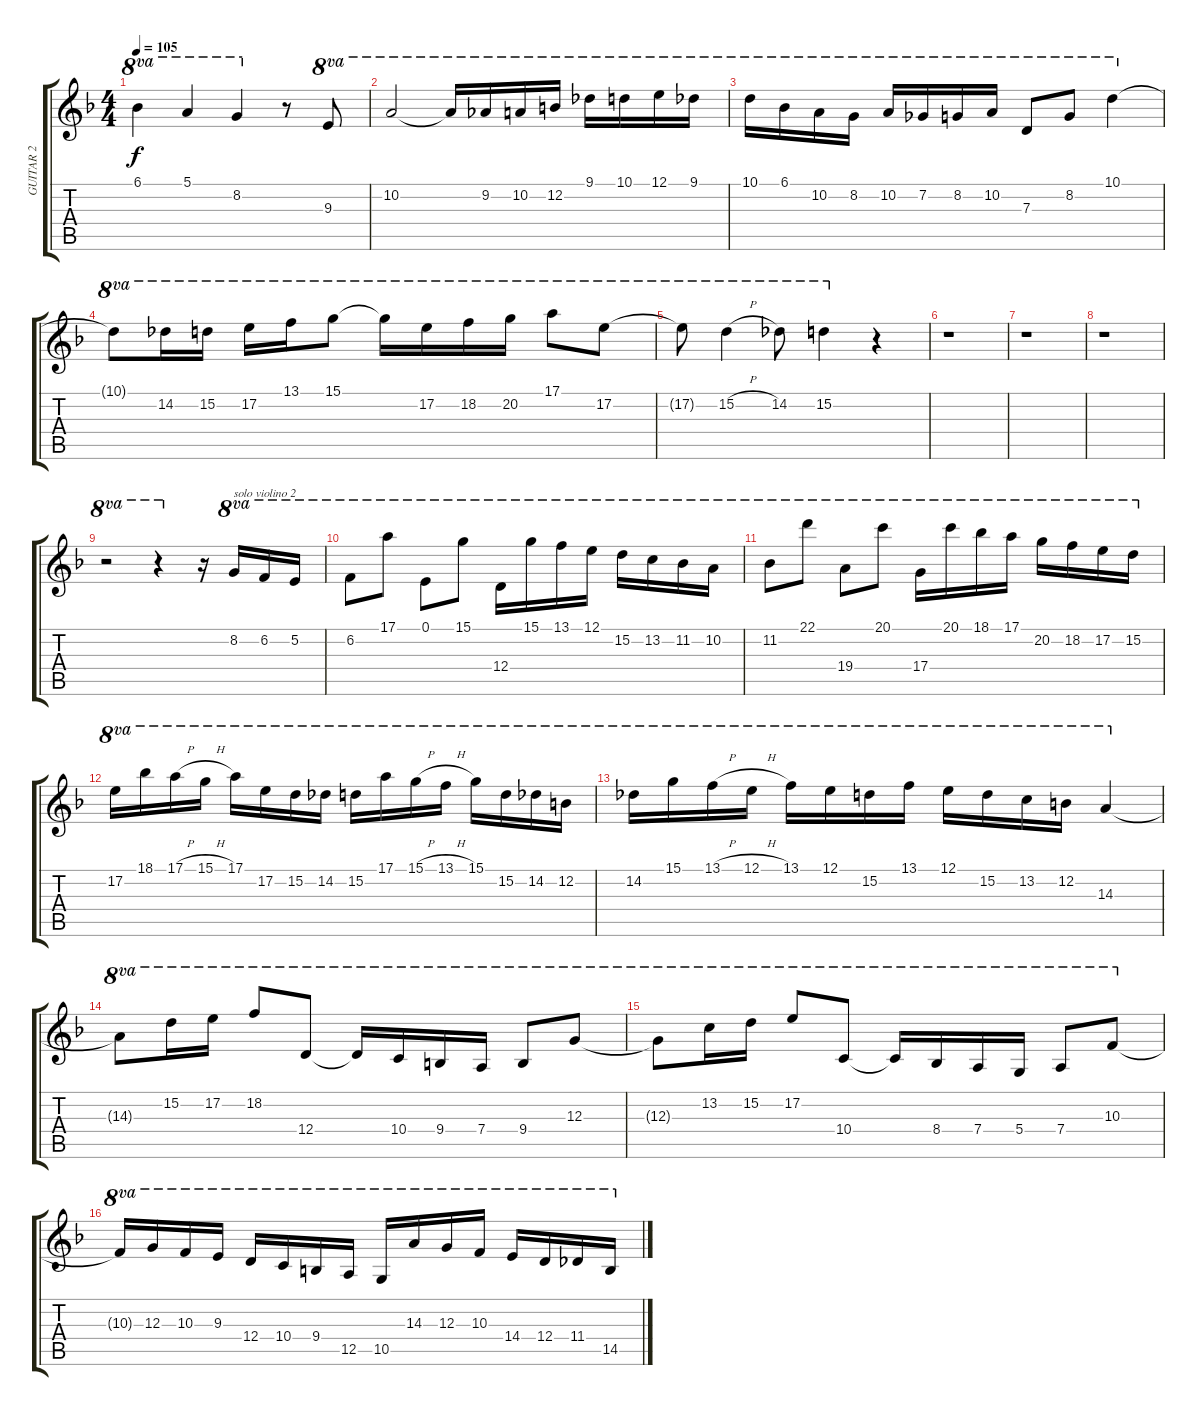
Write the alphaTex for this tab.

\track ("GUITAR 2" "GUITAR 2") {instrument overdrivenguitar}
\staff {score tabs}
\tuning (E4 B3 G3 D3 A2 E2) {hide}
\ts (4 4)
\tempo 105
\clef g2
\ks dminor
6.1.4{ot 8va dy f} 5.1.4{ot 8va} 8.2.4{ot 8va} r.8 9.3.8{ot 8va} |
10.2.2{ot 8va} 10.2{t}.16{ot 8va} 9.2.16{ot 8va} 10.2.16{ot 8va} 12.2.16{ot 8va} 9.1.16{ot 8va} 10.1.16{ot 8va} 12.1.16{ot 8va} 9.1.16{ot 8va} |
10.1.16{ot 8va} 6.1.16{ot 8va} 10.2.16{ot 8va} 8.2.16{ot 8va} 10.2.16{ot 8va} 7.2.16{ot 8va} 8.2.16{ot 8va} 10.2.16{ot 8va} 7.3.8{ot 8va} 8.2.8{ot 8va} 10.1.4{ot 8va} |
10.1{t}.8{ot 8va} 14.2.16{ot 8va} 15.2.16{ot 8va} 17.2.16{ot 8va} 13.1.16{ot 8va} 15.1.8{ot 8va} 15.1{t}.16{ot 8va} 17.2.16{ot 8va} 18.2.16{ot 8va} 20.2.16{ot 8va} 17.1.8{ot 8va} 17.2.8{ot 8va} |
17.2{t}.8{ot 8va} 15.2{h}.4{ot 8va} 14.2.8{ot 8va} 15.2.4{ot 8va} r.4 |
r.1 |
r.1 |
r.1 |
r.2{ot 8va} r.4{ot 8va} r.16 8.2.16{ot 8va txt "solo violino 2"} 6.2.16{ot 8va} 5.2.16{ot 8va} |
6.2.8{ot 8va} 17.1.8{ot 8va} 0.1.8{ot 8va} 15.1.8{ot 8va} 12.4.16{ot 8va} 15.1.16{ot 8va} 13.1.16{ot 8va} 12.1.16{ot 8va} 15.2.16{ot 8va} 13.2.16{ot 8va} 11.2.16{ot 8va} 10.2.16{ot 8va} |
11.2.8{ot 8va} 22.1.8{ot 8va} 19.4.8{ot 8va} 20.1.8{ot 8va} 17.4.16{ot 8va} 20.1.16{ot 8va} 18.1.16{ot 8va} 17.1.16{ot 8va} 20.2.16{ot 8va} 18.2.16{ot 8va} 17.2.16{ot 8va} 15.2.16{ot 8va} |
17.2.16{ot 8va} 18.1.16{ot 8va} 17.1{h}.16{ot 8va} 15.1{h}.16{ot 8va} 17.1.16{ot 8va} 17.2.16{ot 8va} 15.2.16{ot 8va} 14.2.16{ot 8va} 15.2.16{ot 8va} 17.1.16{ot 8va} 15.1{h}.16{ot 8va} 13.1{h}.16{ot 8va} 15.1.16{ot 8va} 15.2.16{ot 8va} 14.2.16{ot 8va} 12.2.16{ot 8va} |
14.2.16{ot 8va} 15.1.16{ot 8va} 13.1{h}.16{ot 8va} 12.1{h}.16{ot 8va} 13.1.16{ot 8va} 12.1.16{ot 8va} 15.2.16{ot 8va} 13.1.16{ot 8va} 12.1.16{ot 8va} 15.2.16{ot 8va} 13.2.16{ot 8va} 12.2.16{ot 8va} 14.3.4{ot 8va} |
14.3{t}.8{ot 8va} 15.2.16{ot 8va} 17.2.16{ot 8va} 18.2.8{ot 8va} 12.4.8{ot 8va} 12.4{t}.16{ot 8va} 10.4.16{ot 8va} 9.4.16{ot 8va} 7.4.16{ot 8va} 9.4.8{ot 8va} 12.3.8{ot 8va} |
12.3{t}.8{ot 8va} 13.2.16{ot 8va} 15.2.16{ot 8va} 17.2.8{ot 8va} 10.4.8{ot 8va} 10.4{t}.16{ot 8va} 8.4.16{ot 8va} 7.4.16{ot 8va} 5.4.16{ot 8va} 7.4.8{ot 8va} 10.3.8{ot 8va} |
10.3{t}.16{ot 8va} 12.3.16{ot 8va} 10.3.16{ot 8va} 9.3.16{ot 8va} 12.4.16{ot 8va} 10.4.16{ot 8va} 9.4.16{ot 8va} 12.5.16{ot 8va} 10.5.16{ot 8va} 14.3.16{ot 8va} 12.3.16{ot 8va} 10.3.16{ot 8va} 14.4.16{ot 8va} 12.4.16{ot 8va} 11.4.16{ot 8va} 14.5.16{ot 8va}
